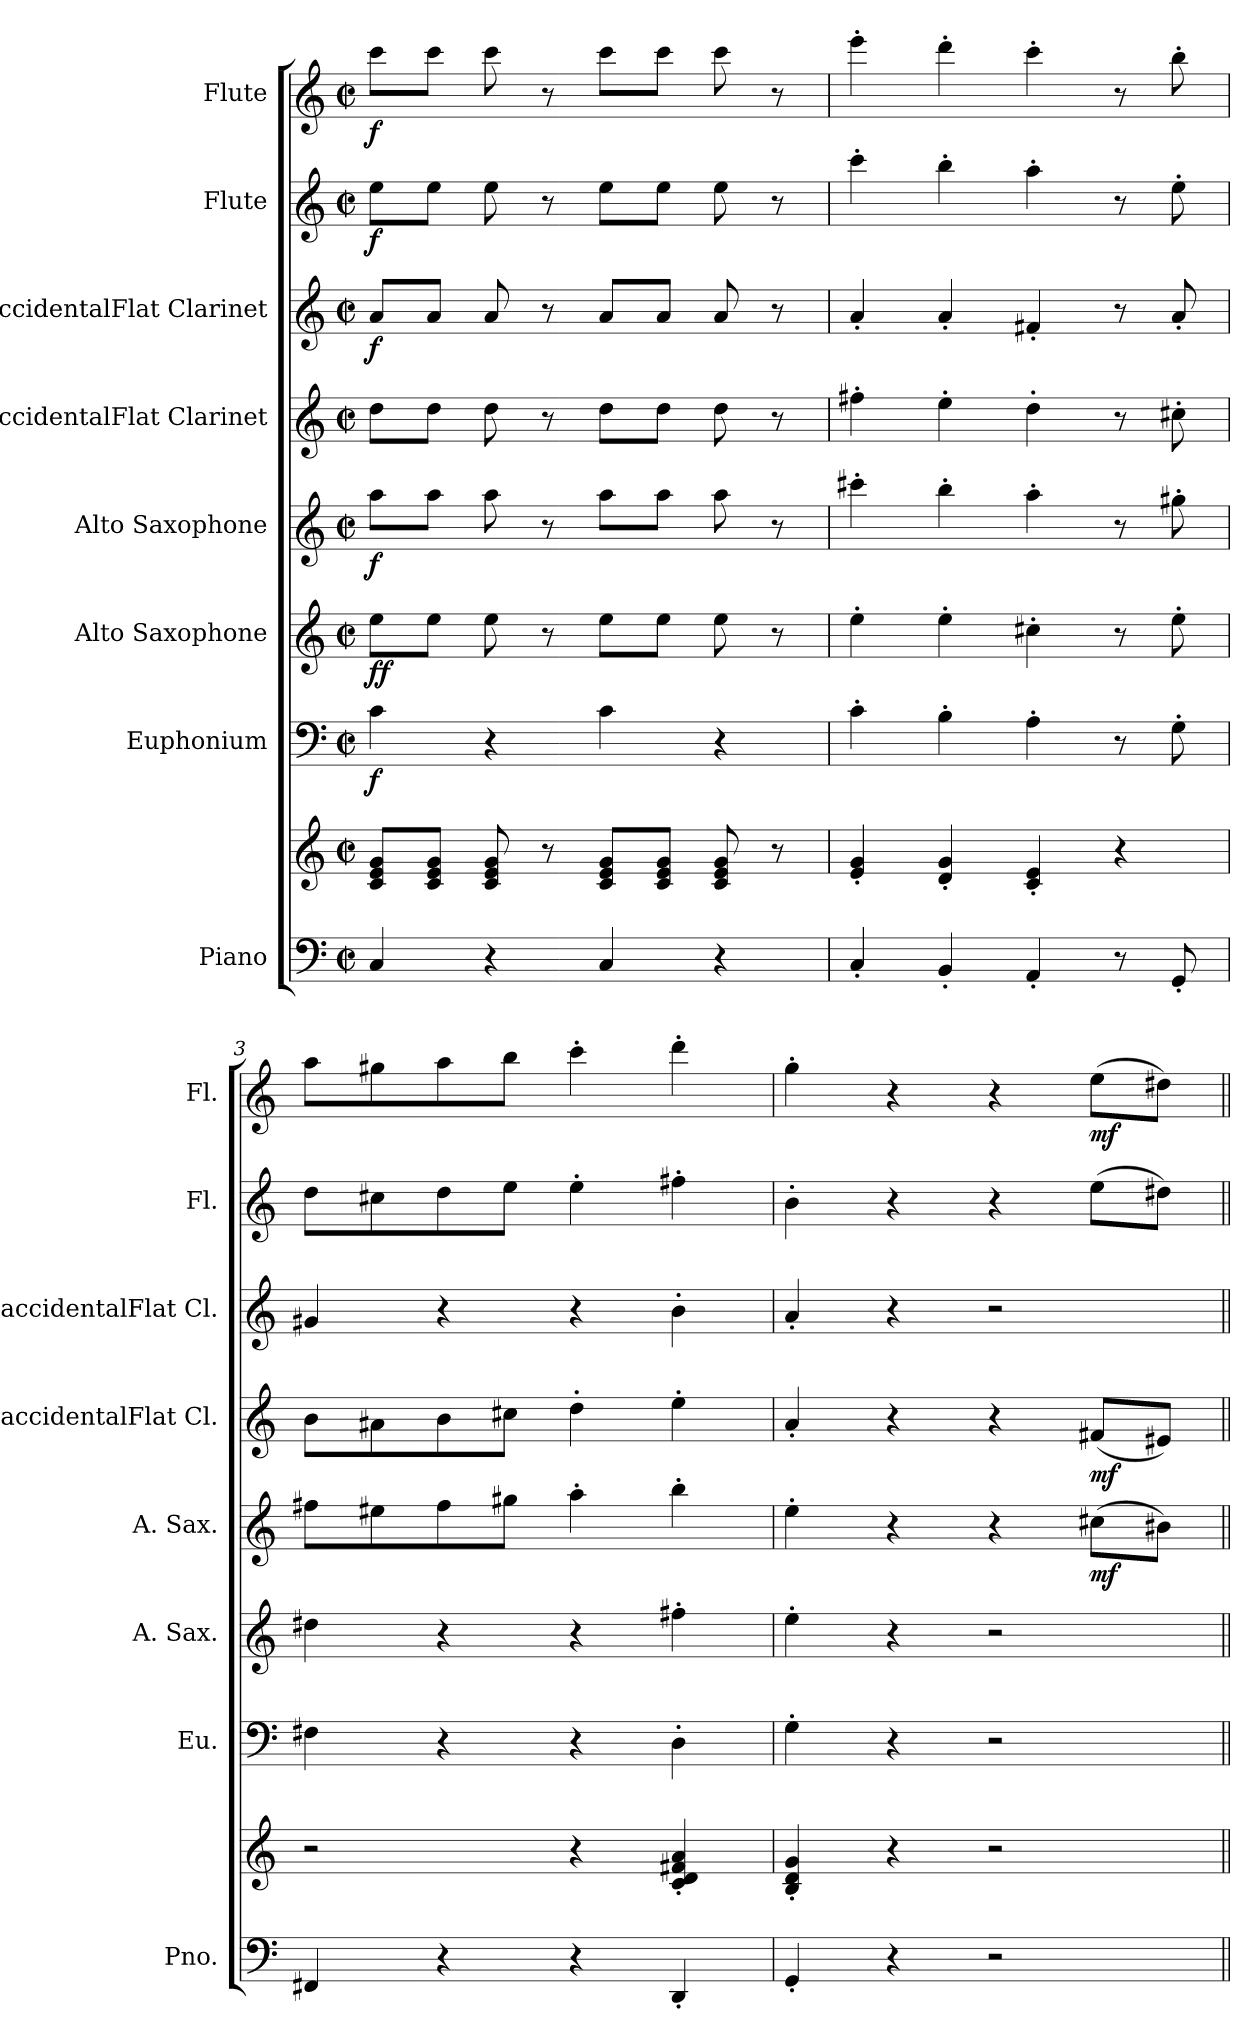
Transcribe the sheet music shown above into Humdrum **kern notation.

**kern	**kern	**kern	**dynam	**kern	**dynam	**kern	**dynam	**kern	**dynam	**kern	**dynam	**kern	**dynam	**kern	**dynam
*part8	*part8	*part7	*part7	*part6	*part6	*part5	*part5	*part4	*part4	*part3	*part3	*part2	*part2	*part1	*part1
*staff9	*staff8	*staff7	*staff7	*staff6	*staff6	*staff5	*staff5	*staff4	*staff4	*staff3	*staff3	*staff2	*staff2	*staff1	*staff1
*I"Piano	*	*I"Euphonium	*	*I"Alto Saxophone	*	*I"Alto Saxophone	*	*I"BaccidentalFlat Clarinet	*	*I"BaccidentalFlat Clarinet	*	*I"Flute	*	*I"Flute	*
*I'Pno.	*	*I'Eu.	*	*I'A. Sax.	*	*I'A. Sax.	*	*I'BaccidentalFlat Cl.	*	*I'BaccidentalFlat Cl.	*	*I'Fl.	*	*I'Fl.	*
*clefF4	*clefG2	*clefF4	*	*clefG2	*	*clefG2	*	*clefG2	*	*clefG2	*	*clefG2	*	*clefG2	*
*	*	*	*	*ITrd5c9	*	*ITrd5c9	*	*ITrd1c2	*	*ITrd1c2	*	*	*	*	*
*k[]	*k[]	*k[]	*	*k[b-e-a-]	*	*k[b-e-a-]	*	*k[b-e-]	*	*k[b-e-]	*	*k[]	*	*k[]	*
*M4/4	*M4/4	*M4/4	*	*M4/4	*	*M4/4	*	*M4/4	*	*M4/4	*	*M4/4	*	*M4/4	*
*met(c|)	*met(c|)	*met(c|)	*	*met(c|)	*	*met(c|)	*	*met(c|)	*	*met(c|)	*	*met(c|)	*	*met(c|)	*
=1	=1	=1	=1	=1	=1	=1	=1	=1	=1	=1	=1	=1	=1	=1	=1
!	!	!	!LO:DY:b	!	!LO:DY:b	!	!	!	!	!	!	!	!	!	!
!	!	!	!	!	!LO:DY:n=1:b	!	!LO:DY:b	!	!	!	!LO:DY:b	!	!LO:DY:b	!	!LO:DY:b
4C/	8c/ 8e/ 8g/L	4c\	f	8g\L	f f	8cc\L	f	8cc\L	.	8g/L	f	8ee\L	f	8ccc\L	f
.	8c/ 8e/ 8g/J	.	.	8g\J	.	8cc\J	.	8cc\J	.	8g/J	.	8ee\J	.	8ccc\J	.
4r	8c/ 8e/ 8g/	4r	.	8g\	.	8cc\	.	8cc\	.	8g/	.	8ee\	.	8ccc\	.
.	8r	.	.	8r	.	8r	.	8r	.	8r	.	8r	.	8r	.
4C/	8c/ 8e/ 8g/L	4c\	.	8g\L	.	8cc\L	.	8cc\L	.	8g/L	.	8ee\L	.	8ccc\L	.
.	8c/ 8e/ 8g/J	.	.	8g\J	.	8cc\J	.	8cc\J	.	8g/J	.	8ee\J	.	8ccc\J	.
4r	8c/ 8e/ 8g/	4r	.	8g\	.	8cc\	.	8cc\	.	8g/	.	8ee\	.	8ccc\	.
.	8r	.	.	8r	.	8r	.	8r	.	8r	.	8r	.	8r	.
=2	=2	=2	=2	=2	=2	=2	=2	=2	=2	=2	=2	=2	=2	=2	=2
4C'/	4e/' 4g/'	4c'\	.	4g'\	.	4een'\	.	4een'\	.	4g'/	.	4ccc'\	.	4eee'\	.
4BB'/	4d/' 4g/'	4B'\	.	4g'\	.	4dd'\	.	4dd'\	.	4g'/	.	4bb'\	.	4ddd'\	.
4AA'/	4c/' 4e/'	4A'\	.	4en'\	.	4cc'\	.	4cc'\	.	4en'/	.	4aa'\	.	4ccc'\	.
8r	4r	8r	.	8r	.	8r	.	8r	.	8r	.	8r	.	8r	.
8GG'/	.	8G'\	.	8g'\	.	8bn'\	.	8bn'\	.	8g'/	.	8ee'\	.	8bb'\	.
=3	=3	=3	=3	=3	=3	=3	=3	=3	=3	=3	=3	=3	=3	=3	=3
4FF#X/	2r	4F#X\	.	4f#X\	.	8an\L	.	8a\L	.	4f#X/	.	8dd\L	.	8aa\L	.
.	.	.	.	.	.	8g#X\	.	8g#X\	.	.	.	8cc#X\	.	8gg#X\	.
4r	.	4r	.	4r	.	8a\	.	8a\	.	4r	.	8dd\	.	8aa\	.
.	.	.	.	.	.	8bn\J	.	8bn\J	.	.	.	8ee\J	.	8bb\J	.
4r	4r	4r	.	4r	.	4cc'\	.	4cc'\	.	4r	.	4ee'\	.	4ccc'\	.
4DD'/	4c/' 4d/' 4f#X/' 4a/'	4D'\	.	4an'\	.	4dd'\	.	4dd'\	.	4a'\	.	4ff#X'\	.	4ddd'\	.
=4	=4	=4	=4	=4	=4	=4	=4	=4	=4	=4	=4	=4	=4	=4	=4
4GG'/	4B/' 4d/' 4g/'	4G'\	.	4g'\	.	4g'\	.	4g'/	.	4g'/	.	4b'\	.	4gg'\	.
4r	4r	4r	.	4r	.	4r	.	4r	.	4r	.	4r	.	4r	.
2r	2r	2r	.	2r	.	4r	.	4r	.	2r	.	4r	.	4r	.
!	!	!	!	!	!	!	!LO:DY:b	!	!LO:DY:b	!	!	!	!	!	!LO:DY:b
.	.	.	.	.	.	(>8en\L	mf	(<8en/L	mf	.	.	(>8ee\L	.	(>8ee\L	mf
.	.	.	.	.	.	8d#X\J)	.	8d#X/J)	.	.	.	8dd#X\J)	.	8dd#X\J)	.
=||	=||	=||	=||	=||	=||	=||	=||	=||	=||	=||	=||	=||	=||	=||	=||
*-	*-	*-	*-	*-	*-	*-	*-	*-	*-	*-	*-	*-	*-	*-	*-
